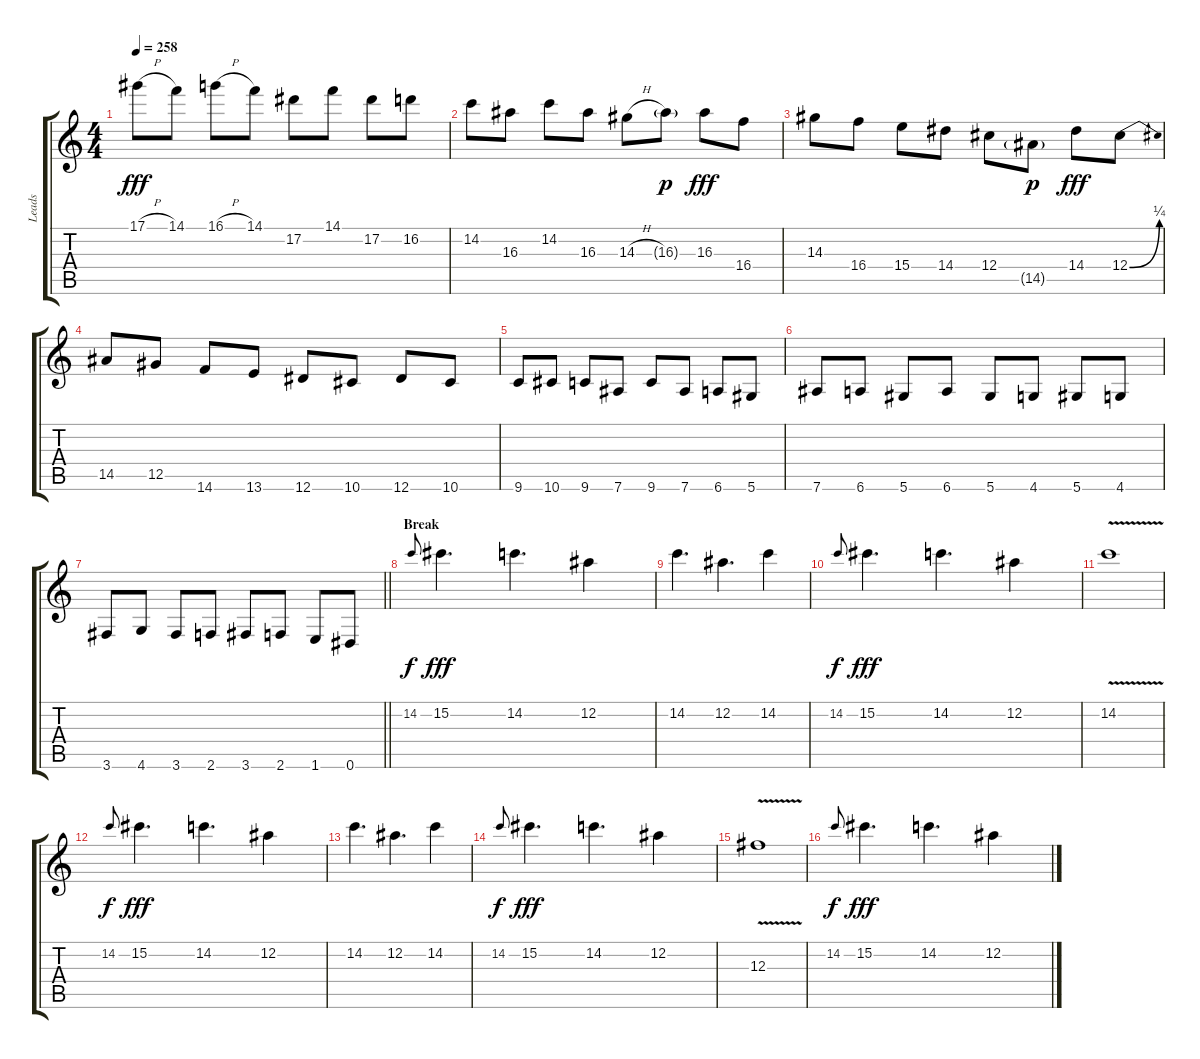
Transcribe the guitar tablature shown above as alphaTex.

\track ("Leads" "Leads") {instrument distortionguitar}
\staff {score tabs}
\tuning (Eb4 Bb3 Gb3 Db3 Ab2 Eb2) {hide}
\ts (4 4)
\tempo 258
\clef g2
\ks c
17.1{h}.8{dy fff} 14.1.8 16.1{h}.8 14.1.8 17.2.8 14.1.8 17.2.8 16.2.8 |
14.2.8 16.3.8 14.2.8 16.3.8 14.3{h}.8 16.3{g}.8{dy p} 16.3.8{dy fff} 16.4.8 |
14.3.8 16.4.8 15.4.8 14.4.8 12.4.8 14.5{g}.8{dy p} 14.4.8{dy fff} 12.4{be (bend 0 0 60 1)}.8 |
14.5.8 12.5.8 14.6.8 13.6.8 12.6.8 10.6.8 12.6.8 10.6.8 |
9.6.8 10.6.8 9.6.8 7.6.8 9.6.8 7.6.8 6.6.8 5.6.8 |
7.6.8 6.6.8 5.6.8 6.6.8 5.6.8 4.6.8 5.6.8 4.6.8 |
\barLineRight lightlight
3.6.8 4.6.8 3.6.8 2.6.8 3.6.8 2.6.8 1.6.8 0.6.8 |
\section ("" "Break")
14.2.8{gr onbeat dy f} 15.2.4{d dy fff volume 6} 14.2.4{d} 12.2.4 |
14.2.4{d} 12.2.4{d} 14.2.4 |
14.2.8{gr onbeat dy f} 15.2.4{d dy fff} 14.2.4{d} 12.2.4 |
14.2{v}.1 |
14.2.8{gr onbeat dy f} 15.2.4{d dy fff} 14.2.4{d} 12.2.4 |
14.2.4{d} 12.2.4{d} 14.2.4 |
14.2.8{gr onbeat dy f} 15.2.4{d dy fff} 14.2.4{d} 12.2.4 |
12.3{v}.1 |
14.2.8{gr onbeat dy f} 15.2.4{d dy fff} 14.2.4{d} 12.2.4
